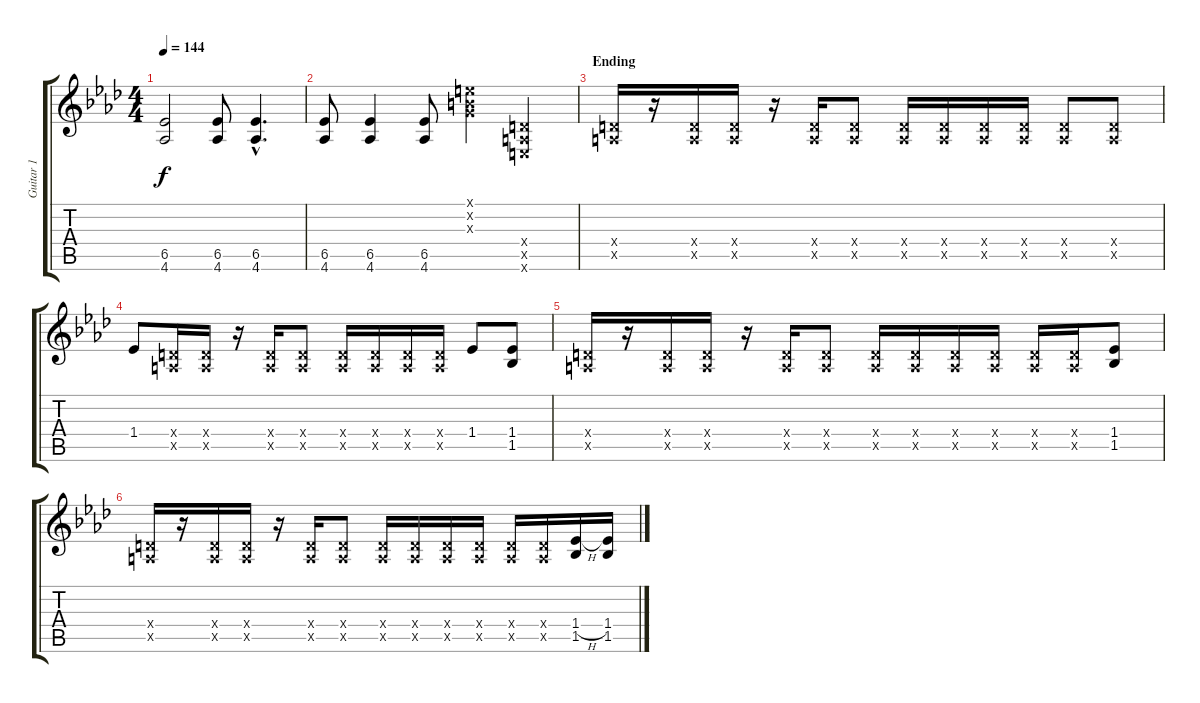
\track ("Guitar 1" "Guitar 1") {instrument distortionguitar}
\staff {score tabs}
\tuning (E4 B3 G3 D3 A2 E2) {hide}
\ts (4 4)
\tempo 144
\clef g2
\ks ab
(6.5 4.6).2{dy f} (6.5 4.6).8 (6.5{hac} 4.6{hac}).4{d} |
(6.5 4.6).8 (6.5 4.6).4 (6.5 4.6).8 (0.1{x} 0.2{x} 0.3{x}).4 (0.4{x} 0.5{x} 0.6{x}).4 |
\section ("" "Ending")
(0.4{x} 0.5{x}).16 r.16 (0.4{x} 0.5{x}).16 (0.4{x} 0.5{x}).16 r.16 (0.4{x} 0.5{x}).16 (0.4{x} 0.5{x}).8 (0.4{x} 0.5{x}).16 (0.4{x} 0.5{x}).16 (0.4{x} 0.5{x}).16 (0.4{x} 0.5{x}).16 (0.4{x} 0.5{x}).8 (0.4{x} 0.5{x}).8 |
1.4.8 (0.4{x} 0.5{x}).16 (0.4{x} 0.5{x}).16 r.16 (0.4{x} 0.5{x}).16 (0.4{x} 0.5{x}).8 (0.4{x} 0.5{x}).16 (0.4{x} 0.5{x}).16 (0.4{x} 0.5{x}).16 (0.4{x} 0.5{x}).16 1.4.8 (1.4 1.5).8 |
(0.4{x} 0.5{x}).16 r.16 (0.4{x} 0.5{x}).16 (0.4{x} 0.5{x}).16 r.16 (0.4{x} 0.5{x}).16 (0.4{x} 0.5{x}).8 (0.4{x} 0.5{x}).16 (0.4{x} 0.5{x}).16 (0.4{x} 0.5{x}).16 (0.4{x} 0.5{x}).16 (0.4{x} 0.5{x}).16 (0.4{x} 0.5{x}).16 (1.4 1.5).8 |
(0.4{x} 0.5{x}).16 r.16 (0.4{x} 0.5{x}).16 (0.4{x} 0.5{x}).16 r.16 (0.4{x} 0.5{x}).16 (0.4{x} 0.5{x}).8 (0.4{x} 0.5{x}).16 (0.4{x} 0.5{x}).16 (0.4{x} 0.5{x}).16 (0.4{x} 0.5{x}).16 (0.4{x} 0.5{x}).16 (0.4{x} 0.5{x}).16 (1.4{h} 1.5).16 (1.4 1.5).16
